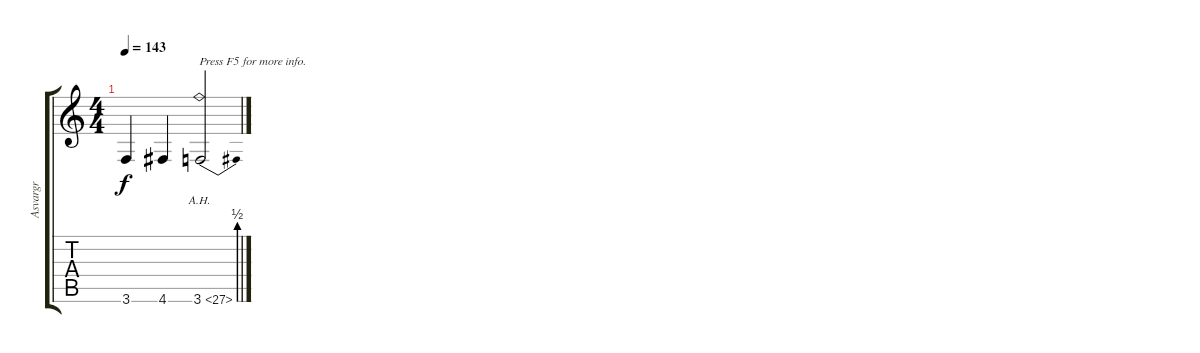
\track ("Asvargr" "Asvargr") {instrument distortionguitar}
\staff {score tabs}
\tuning (D4 A3 F3 C3 G2 D2) {hide}
\ts (4 4)
\tempo 143
\clef g2
\ks c
3.6.4{dy f} 4.6.4 3.6{be (bend 0 0 60 2) ah 24}.2{txt "Press F5 for more info."}
